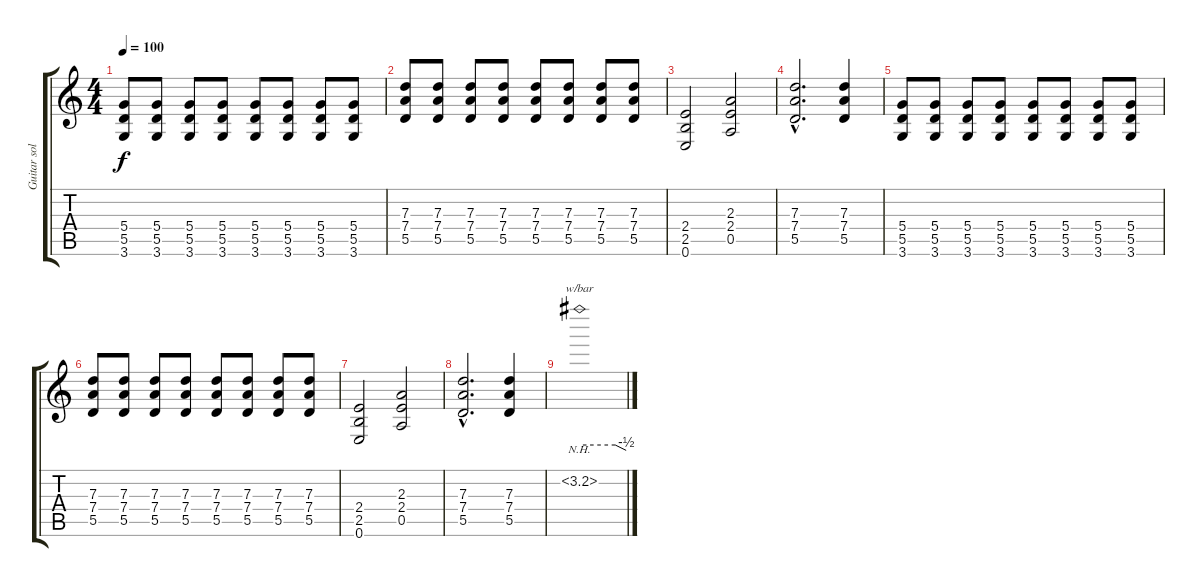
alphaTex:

\track ("Guitar solo" "Guitar sol") {instrument distortionguitar}
\staff {score tabs}
\tuning (E4 B3 G3 D3 A2 E2) {hide}
\ts (4 4)
\tempo 100
\clef g2
\ks c
(5.4 5.5 3.6).8{dy f} (5.4 5.5 3.6).8 (5.4 5.5 3.6).8 (5.4 5.5 3.6).8 (5.4 5.5 3.6).8 (5.4 5.5 3.6).8 (5.4 5.5 3.6).8 (5.4 5.5 3.6).8 |
(7.3 7.4 5.5).8 (7.3 7.4 5.5).8 (7.3 7.4 5.5).8 (7.3 7.4 5.5).8 (7.3 7.4 5.5).8 (7.3 7.4 5.5).8 (7.3 7.4 5.5).8 (7.3 7.4 5.5).8 |
(2.4 2.5 0.6).2 (2.3 2.4 0.5).2 |
(7.3{hac} 7.4{hac} 5.5{hac}).2{d} (7.3 7.4 5.5).4 |
(5.4 5.5 3.6).8 (5.4 5.5 3.6).8 (5.4 5.5 3.6).8 (5.4 5.5 3.6).8 (5.4 5.5 3.6).8 (5.4 5.5 3.6).8 (5.4 5.5 3.6).8 (5.4 5.5 3.6).8 |
(7.3 7.4 5.5).8 (7.3 7.4 5.5).8 (7.3 7.4 5.5).8 (7.3 7.4 5.5).8 (7.3 7.4 5.5).8 (7.3 7.4 5.5).8 (7.3 7.4 5.5).8 (7.3 7.4 5.5).8 |
(2.4 2.5 0.6).2 (2.3 2.4 0.5).2 |
(7.3{hac} 7.4{hac} 5.5{hac}).2{d} (7.3 7.4 5.5).4 |
3.2{nh}.1{tbe (custom default 0 0 46 0 60 -2)}
